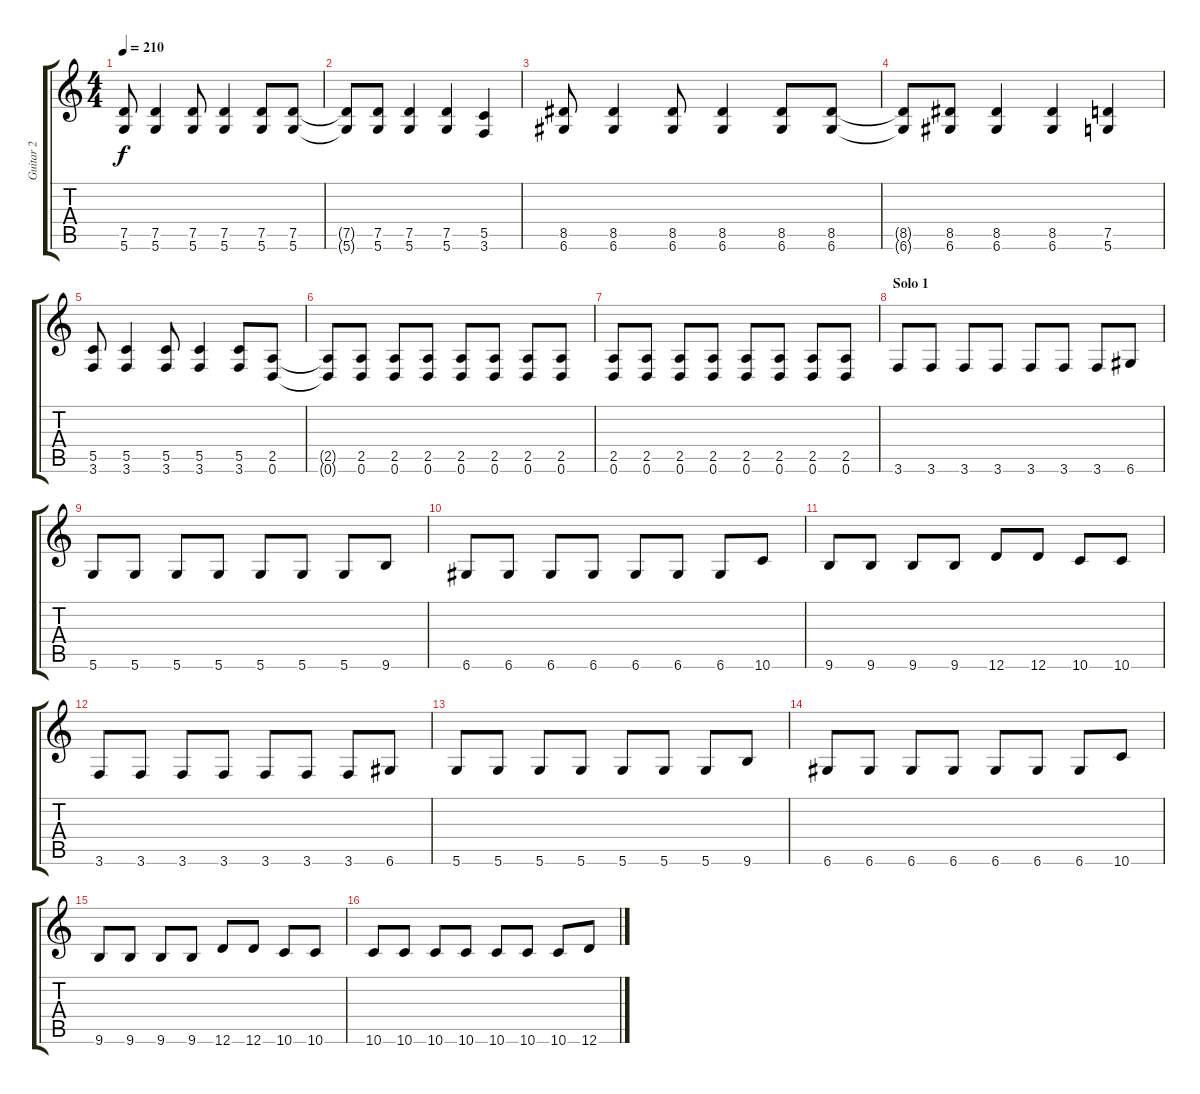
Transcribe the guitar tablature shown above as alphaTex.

\track ("Guitar 2" "Guitar 2") {instrument overdrivenguitar}
\staff {score tabs}
\tuning (D4 A3 F3 C3 G2 D2) {hide}
\ts (4 4)
\tempo 210
\clef g2
\ks c
(7.5 5.6).8{dy f} (7.5 5.6).4 (7.5 5.6).8 (7.5 5.6).4 (7.5 5.6).8 (7.5 5.6).8 |
(7.5{t} 5.6{t}).8 (7.5 5.6).8 (7.5 5.6).4 (7.5 5.6).4 (5.5 3.6).4 |
(8.5 6.6).8 (8.5 6.6).4 (8.5 6.6).8 (8.5 6.6).4 (8.5 6.6).8 (8.5 6.6).8 |
(8.5{t} 6.6{t}).8 (8.5 6.6).8 (8.5 6.6).4 (8.5 6.6).4 (7.5 5.6).4 |
(5.5 3.6).8 (5.5 3.6).4 (5.5 3.6).8 (5.5 3.6).4 (5.5 3.6).8 (2.5 0.6).8 |
(2.5{t} 0.6{t}).8 (2.5 0.6).8 (2.5 0.6).8 (2.5 0.6).8 (2.5 0.6).8 (2.5 0.6).8 (2.5 0.6).8 (2.5 0.6).8 |
(2.5 0.6).8 (2.5 0.6).8 (2.5 0.6).8 (2.5 0.6).8 (2.5 0.6).8 (2.5 0.6).8 (2.5 0.6).8 (2.5 0.6).8 |
\section ("" "Solo 1")
3.6.8 3.6.8 3.6.8 3.6.8 3.6.8 3.6.8 3.6.8 6.6.8 |
5.6.8 5.6.8 5.6.8 5.6.8 5.6.8 5.6.8 5.6.8 9.6.8 |
6.6.8 6.6.8 6.6.8 6.6.8 6.6.8 6.6.8 6.6.8 10.6.8 |
9.6.8 9.6.8 9.6.8 9.6.8 12.6.8 12.6.8 10.6.8 10.6.8 |
3.6.8 3.6.8 3.6.8 3.6.8 3.6.8 3.6.8 3.6.8 6.6.8 |
5.6.8 5.6.8 5.6.8 5.6.8 5.6.8 5.6.8 5.6.8 9.6.8 |
6.6.8 6.6.8 6.6.8 6.6.8 6.6.8 6.6.8 6.6.8 10.6.8 |
9.6.8 9.6.8 9.6.8 9.6.8 12.6.8 12.6.8 10.6.8 10.6.8 |
10.6.8 10.6.8 10.6.8 10.6.8 10.6.8 10.6.8 10.6.8 12.6.8
